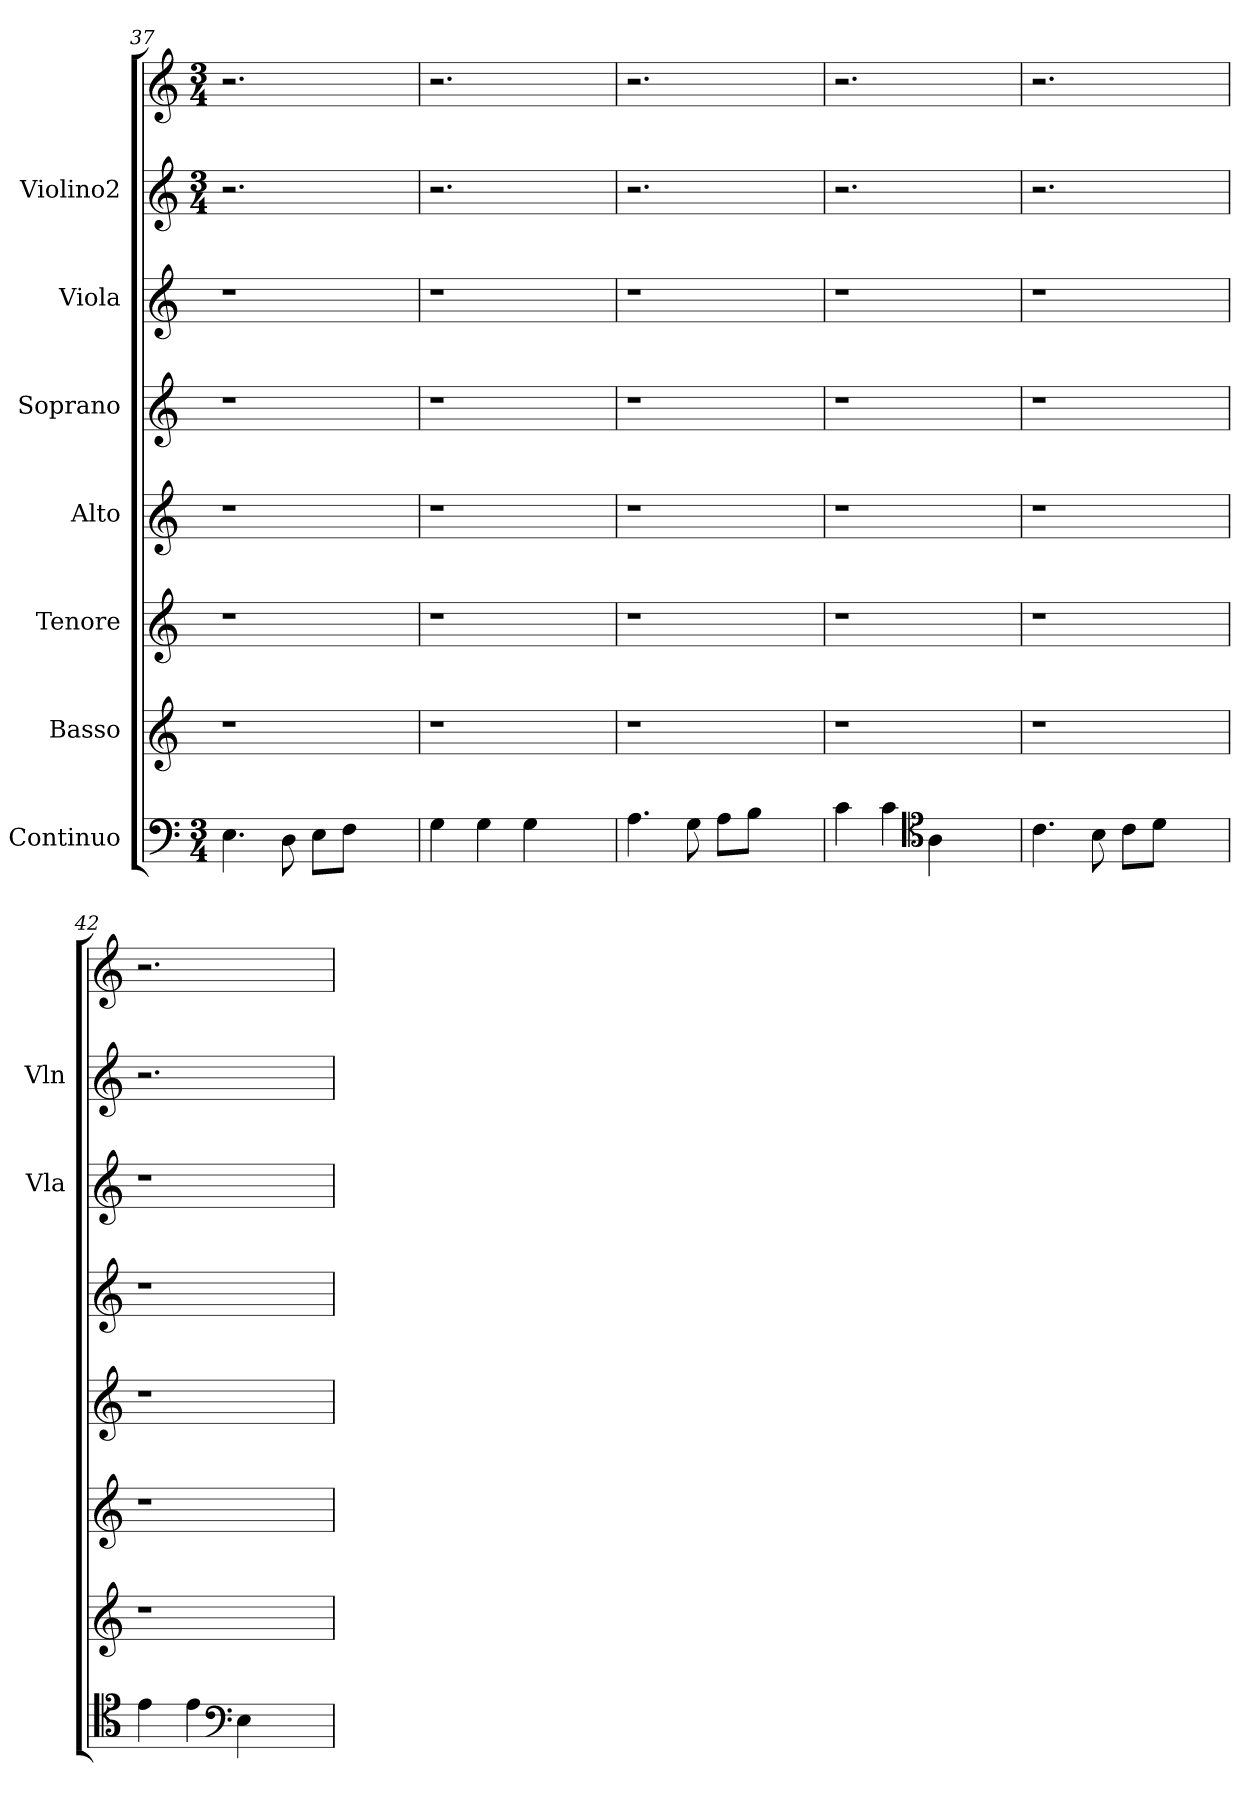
**kern	**kern	**kern	**kern	**kern	**kern	**kern	**kern
*part7	*part6	*part5	*part4	*part3	*part2	*part1	*part1
*staff8	*staff7	*staff6	*staff5	*staff4	*staff3	*staff2	*staff1
*I"Continuo	*I"Basso	*I"Tenore	*I"Alto	*I"Soprano	*I"Viola	*I"Violino2	*
*	*	*	*	*	*I'Vla	*I'Vln	*
!!LO:LB:g=z
*clefF4	*clefG2	*clefG2	*clefG2	*clefG2	*clefG2	*clefG2	*clefG2
*k[]	*k[]	*k[]	*k[]	*k[]	*k[]	*k[]	*k[]
*M3/4	*	*	*	*	*	*M3/4	*M3/4
=37	=37	=37	=37	=37	=37	=37	=37
4.E\	1r	1r	1r	1r	1r	2.r	2.r
8D\	.	.	.	.	.	.	.
8E\L	.	.	.	.	.	.	.
8F\J	.	.	.	.	.	.	.
4ryy	.	.	.	.	.	4ryy	4ryy
=38	=38	=38	=38	=38	=38	=38	=38
4G\	1r	1r	1r	1r	1r	2.r	2.r
4G\	.	.	.	.	.	.	.
4G\	.	.	.	.	.	.	.
4ryy	.	.	.	.	.	4ryy	4ryy
!!LO:PB:g=z
=39	=39	=39	=39	=39	=39	=39	=39
4.A\	1r	1r	1r	1r	1r	2.r	2.r
8G\	.	.	.	.	.	.	.
8A\L	.	.	.	.	.	.	.
8B\J	.	.	.	.	.	.	.
4ryy	.	.	.	.	.	4ryy	4ryy
=40	=40	=40	=40	=40	=40	=40	=40
4c\	1r	1r	1r	1r	1r	2.r	2.r
4c\	.	.	.	.	.	.	.
*clefC4	*	*	*	*	*	*	*
4A\	.	.	.	.	.	.	.
4ryy	.	.	.	.	.	4ryy	4ryy
=41	=41	=41	=41	=41	=41	=41	=41
4.c\	1r	1r	1r	1r	1r	2.r	2.r
8B\	.	.	.	.	.	.	.
8c\L	.	.	.	.	.	.	.
8d\J	.	.	.	.	.	.	.
4ryy	.	.	.	.	.	4ryy	4ryy
=42	=42	=42	=42	=42	=42	=42	=42
4e\	1r	1r	1r	1r	1r	2.r	2.r
4e\	.	.	.	.	.	.	.
*clefF4	*	*	*	*	*	*	*
4E\	.	.	.	.	.	.	.
4ryy	.	.	.	.	.	4ryy	4ryy
=	=	=	=	=	=	=	=
*-	*-	*-	*-	*-	*-	*-	*-
